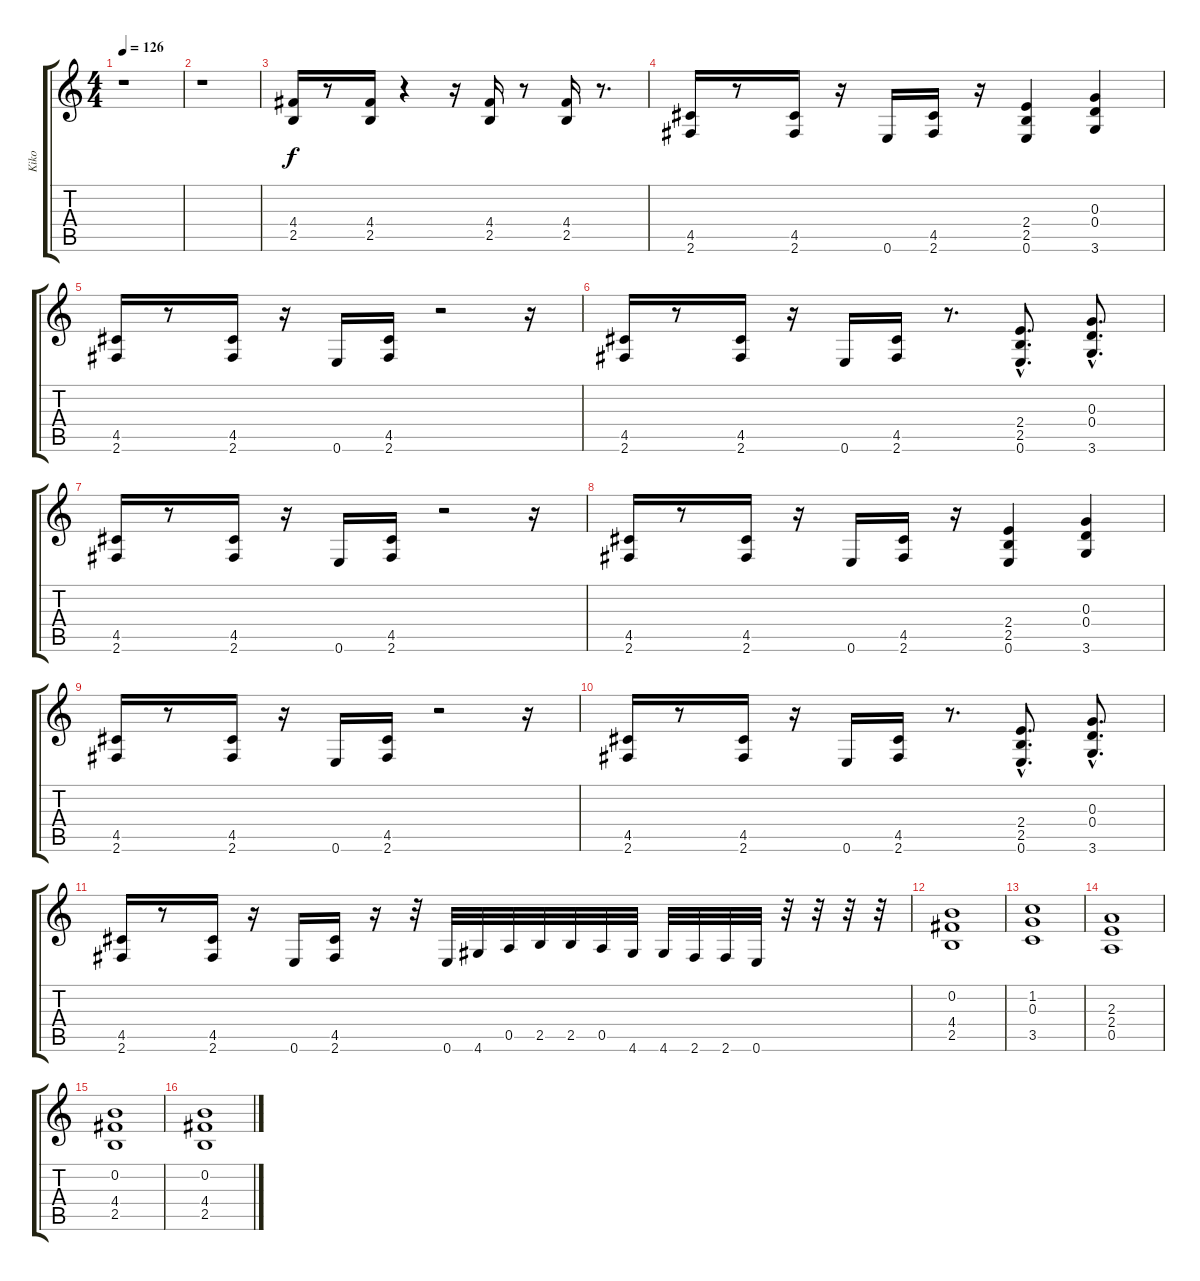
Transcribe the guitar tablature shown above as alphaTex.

\track ("Kiko" "Kiko") {instrument distortionguitar}
\staff {score tabs}
\tuning (E4 B3 G3 D3 A2 E2) {hide}
\ts (4 4)
\tempo 126
\clef g2
\ks c
r.1{dy f} |
r.1 |
(4.4 2.5).16 r.8 (4.4 2.5).16 r.4 r.16 (4.4 2.5).16 r.8 (4.4 2.5).16 r.8{d} |
(4.5 2.6).16 r.8 (4.5 2.6).16 r.16 0.6.16 (4.5 2.6).16 r.16 (2.4 2.5 0.6).4 (0.3 0.4 3.6).4 |
(4.5 2.6).16 r.8 (4.5 2.6).16 r.16 0.6.16 (4.5 2.6).16 r.2 r.16 |
(4.5 2.6).16 r.8 (4.5 2.6).16 r.16 0.6.16 (4.5 2.6).16 r.8{d} (2.4{hac} 2.5{hac} 0.6{hac}).8{d} (0.3{hac} 0.4{hac} 3.6{hac}).8{d} |
(4.5 2.6).16 r.8 (4.5 2.6).16 r.16 0.6.16 (4.5 2.6).16 r.2 r.16 |
(4.5 2.6).16 r.8 (4.5 2.6).16 r.16 0.6.16 (4.5 2.6).16 r.16 (2.4 2.5 0.6).4 (0.3 0.4 3.6).4 |
(4.5 2.6).16 r.8 (4.5 2.6).16 r.16 0.6.16 (4.5 2.6).16 r.2 r.16 |
(4.5 2.6).16 r.8 (4.5 2.6).16 r.16 0.6.16 (4.5 2.6).16 r.8{d} (2.4{hac} 2.5{hac} 0.6{hac}).8{d} (0.3{hac} 0.4{hac} 3.6{hac}).8{d} |
(4.5 2.6).16 r.8 (4.5 2.6).16 r.16 0.6.16 (4.5 2.6).16 r.16 r.32 0.6.32 4.6.32 0.5.32 2.5.32 2.5.32 0.5.32 4.6.32 4.6.32 2.6.32 2.6.32 0.6.32 r.32 r.32 r.32 r.32 |
(0.2 4.4 2.5).1 |
(1.2 0.3 3.5).1 |
(2.3 2.4 0.5).1 |
(0.2 4.4 2.5).1 |
(0.2 4.4 2.5).1
